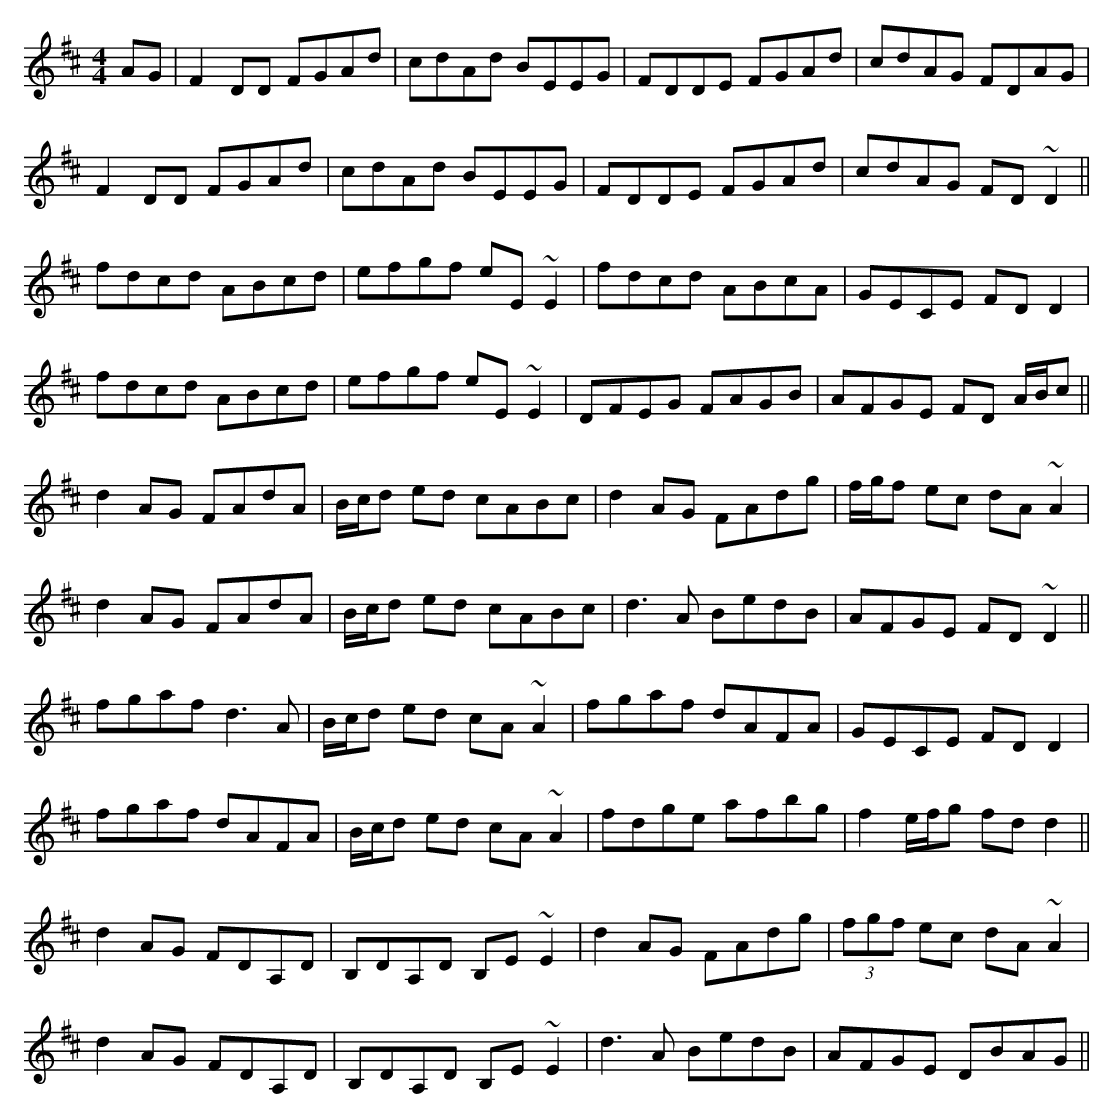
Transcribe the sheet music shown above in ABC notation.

X:1
M:4/4
K:D
AG|F2DD FGAd|cdAd BEEG|FDDE FGAd|cdAG FDAG|
F2DD FGAd|cdAd BEEG|FDDE FGAd|cdAG FD ~D2||
fdcd ABcd|efgf eE ~E2|fdcd ABcA|GECE FD D2|
fdcd ABcd|efgf eE ~E2|DFEG FAGB|AFGE FD A/B/c||
d2 AG FAdA|B/c/d ed cABc|d2 AG FAdg|f/g/f ec dA ~A2|
d2 AG FAdA|B/c/d ed cABc|d3 A BedB|AFGE FD ~D2||
fgaf d3A|B/c/d ed cA~A2|fgaf dAFA|GECE FD D2|
fgaf dAFA|B/c/d ed cA~A2|fdge afbg|f2 e/f/g fd d2||
d2 AG FDA,D|B,DA,D B,E ~E2|d2AG FAdg|(3fgf ec dA ~A2|
d2 AG FDA,D|B,DA,D B,E ~E2|d3A BedB|AFGE DBAG||
